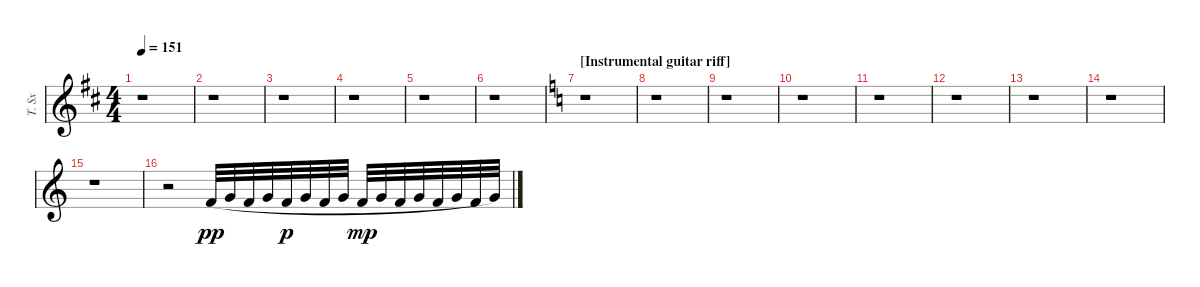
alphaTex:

\bracketExtendMode groupsimilarinstruments
\track ("Tenor Sax" "T. Sx") {instrument acousticgrandpiano}
\staff {score}
\tuning (E4 B3 G3 D3 A2 E2)
\ts (4 4)
\tempo 151
\clef g2
\ks d
r.1{dy pp} |
r.1 |
r.1 |
r.1 |
r.1 |
r.1 |
\section ("" "[Instrumental guitar riff]")
\ks aminor
r.1 |
r.1 |
r.1 |
r.1 |
r.1 |
r.1 |
r.1 |
r.1 |
r.1 |
r.2 1.1.32{legatoorigin} 3.1.32{legatoorigin} 1.1.32{legatoorigin} 3.1.32{legatoorigin} 1.1.32{dy p legatoorigin} 3.1.32{legatoorigin} 1.1.32{legatoorigin} 3.1.32{legatoorigin} 1.1.32{dy mp legatoorigin} 3.1.32{legatoorigin} 1.1.32{legatoorigin} 3.1.32{legatoorigin} 1.1.32{legatoorigin} 3.1.32{legatoorigin} 1.1.32{legatoorigin} 3.1.32{legatoorigin}
